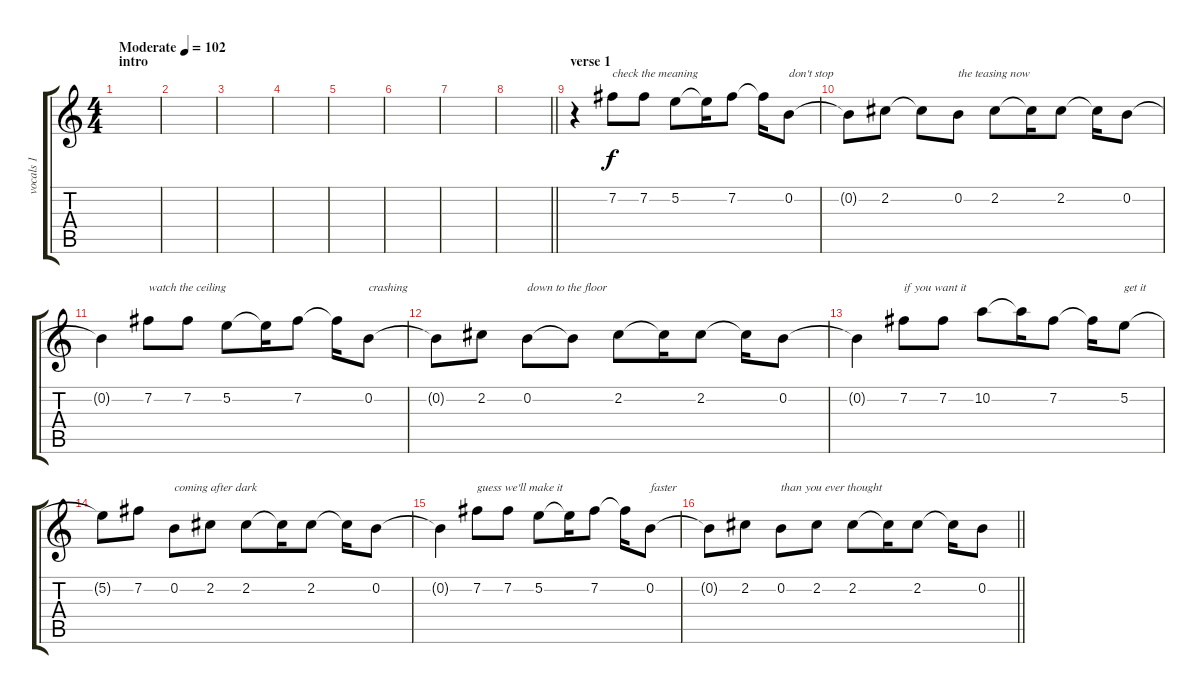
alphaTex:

\track ("vocals 1" "vocals 1") {instrument electricguitarjazz}
\staff {score tabs}
\tuning (E4 B3 G3 D3 A2 E2) {hide}
\ts (4 4)
\section ("" "intro")
\tempo (102 "Moderate")
\clef g2
\ks c
|
|
|
|
|
|
|
\barLineRight lightlight
|
\section ("" "verse 1")
r.4 7.2.8{txt "check the meaning "} 7.2.8 5.2.8 5.2{t}.16 7.2.8 7.2{t}.16 0.2.8{txt "don't stop"} |
0.2{t}.8 2.2.8 2.2{t}.8 0.2.8{txt "the teasing now"} 2.2.8 2.2{t}.16 2.2.8 2.2{t}.16 0.2.8 |
0.2{t}.4 7.2.8{txt "watch the ceiling"} 7.2.8 5.2.8 5.2{t}.16 7.2.8 7.2{t}.16 0.2.8{txt "crashing"} |
0.2{t}.8 2.2.8 0.2.8{txt "down to the floor"} 0.2{t}.8 2.2.8 2.2{t}.16 2.2.8 2.2{t}.16 0.2.8 |
0.2{t}.4 7.2.8{txt "if you want it"} 7.2.8 10.2.8 10.2{t}.16 7.2.8 7.2{t}.16 5.2.8{txt "get it"} |
5.2{t}.8 7.2.8 0.2.8{txt "coming after dark"} 2.2.8 2.2.8 2.2{t}.16 2.2.8 2.2{t}.16 0.2.8 |
0.2{t}.4 7.2.8{txt "guess we'll make it"} 7.2.8 5.2.8 5.2{t}.16 7.2.8 7.2{t}.16 0.2.8{txt "faster "} |
\barLineRight lightlight
0.2{t}.8 2.2.8 0.2.8{txt "than you ever thought"} 2.2.8 2.2.8 2.2{t}.16 2.2.8 2.2{t}.16 0.2.8
